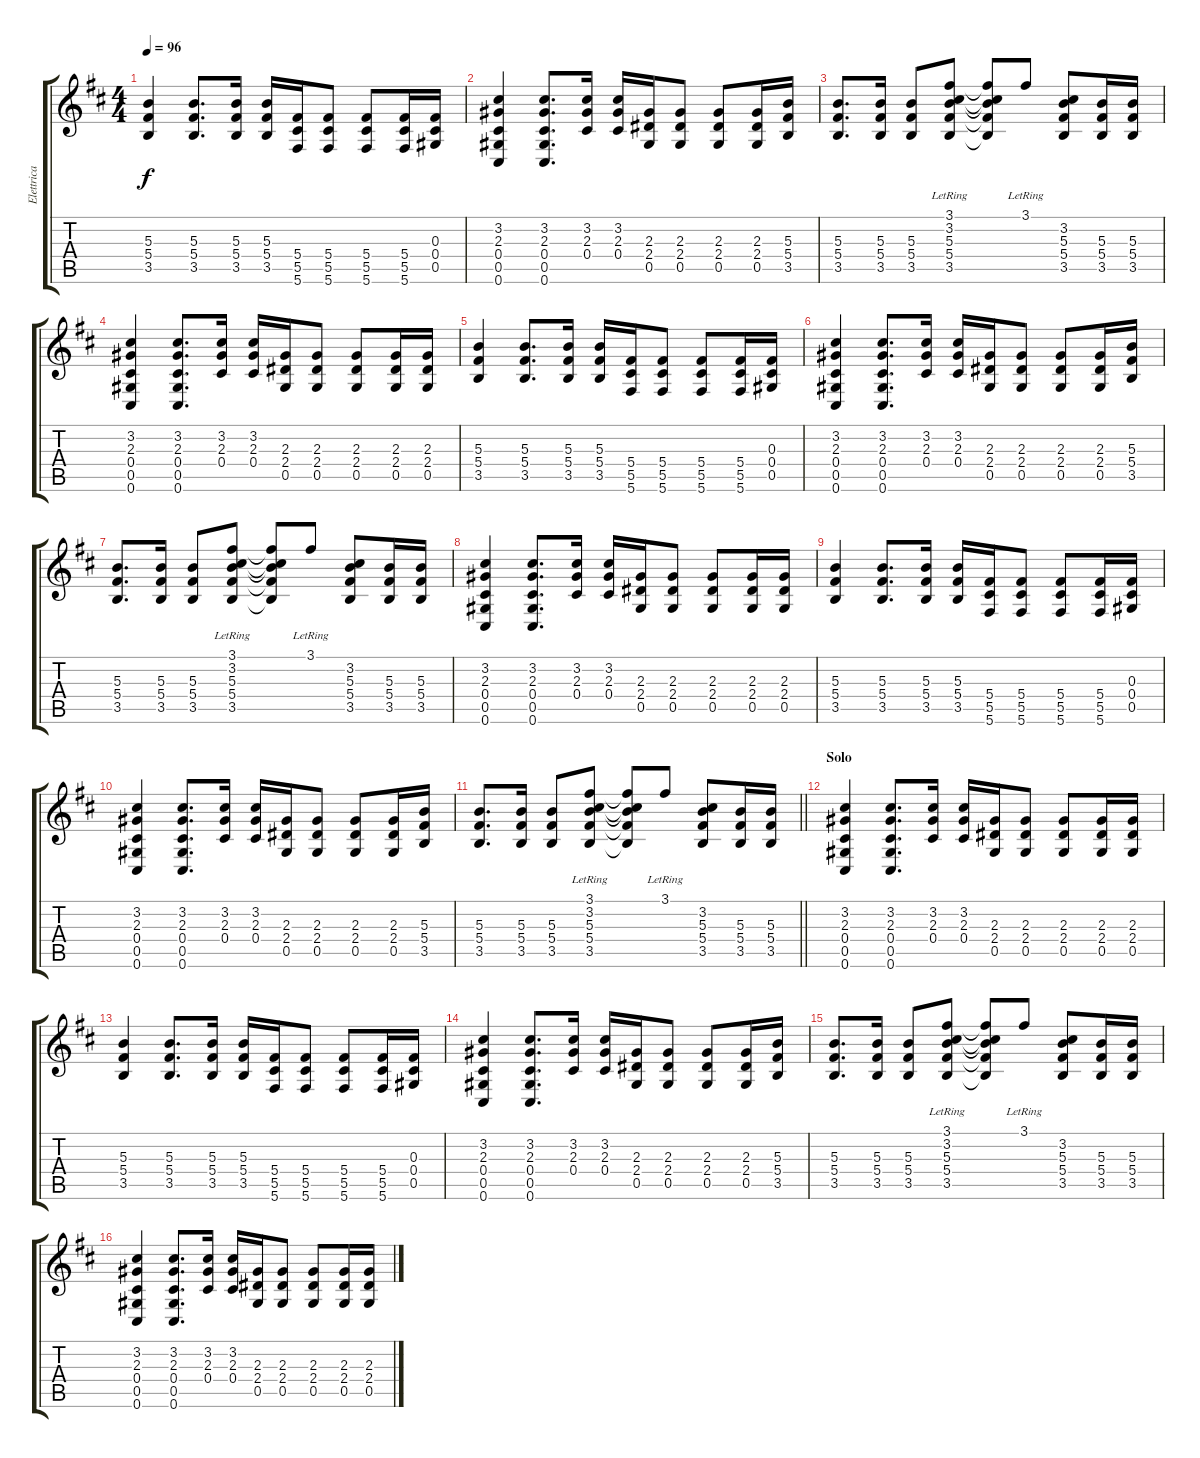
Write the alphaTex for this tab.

\track ("Elettrica Acc." "Elettrica ") {instrument overdrivenguitar}
\staff {score tabs}
\tuning (Eb4 Bb3 Gb3 Db3 Ab2 Db2) {hide}
\ts (4 4)
\tempo 96
\clef g2
\ks d
(5.3 5.4 3.5).4{dy f} (5.3 5.4 3.5).8{d} (5.3 5.4 3.5).16 (5.3 5.4 3.5).16 (5.4 5.5 5.6).16 (5.4 5.5 5.6).8 (5.4 5.5 5.6).8 (5.4 5.5 5.6).16 (0.3 0.4 0.5).16 |
(3.2 2.3 0.4 0.5 0.6).4 (3.2 2.3 0.4 0.5 0.6).8{d} (3.2 2.3 0.4).16 (3.2 2.3 0.4).16 (2.3 2.4 0.5).16 (2.3 2.4 0.5).8 (2.3 2.4 0.5).8 (2.3 2.4 0.5).16 (5.3 5.4 3.5).16 |
(5.3 5.4 3.5).8{d} (5.3 5.4 3.5).16 (5.3 5.4 3.5).8 (3.1{lr} 3.2 5.3 5.4 3.5).8 (3.1{t} 3.2{t} 5.3{t} 5.4{t} 3.5{t}).8 3.1{lr}.8 (3.2 5.3 5.4 3.5).8 (5.3 5.4 3.5).16 (5.3 5.4 3.5).16 |
(3.2 2.3 0.4 0.5 0.6).4 (3.2 2.3 0.4 0.5 0.6).8{d} (3.2 2.3 0.4).16 (3.2 2.3 0.4).16 (2.3 2.4 0.5).16 (2.3 2.4 0.5).8 (2.3 2.4 0.5).8 (2.3 2.4 0.5).16 (2.3 2.4 0.5).16 |
(5.3 5.4 3.5).4 (5.3 5.4 3.5).8{d} (5.3 5.4 3.5).16 (5.3 5.4 3.5).16 (5.4 5.5 5.6).16 (5.4 5.5 5.6).8 (5.4 5.5 5.6).8 (5.4 5.5 5.6).16 (0.3 0.4 0.5).16 |
(3.2 2.3 0.4 0.5 0.6).4 (3.2 2.3 0.4 0.5 0.6).8{d} (3.2 2.3 0.4).16 (3.2 2.3 0.4).16 (2.3 2.4 0.5).16 (2.3 2.4 0.5).8 (2.3 2.4 0.5).8 (2.3 2.4 0.5).16 (5.3 5.4 3.5).16 |
(5.3 5.4 3.5).8{d} (5.3 5.4 3.5).16 (5.3 5.4 3.5).8 (3.1{lr} 3.2 5.3 5.4 3.5).8 (3.1{t} 3.2{t} 5.3{t} 5.4{t} 3.5{t}).8 3.1{lr}.8 (3.2 5.3 5.4 3.5).8 (5.3 5.4 3.5).16 (5.3 5.4 3.5).16 |
(3.2 2.3 0.4 0.5 0.6).4 (3.2 2.3 0.4 0.5 0.6).8{d} (3.2 2.3 0.4).16 (3.2 2.3 0.4).16 (2.3 2.4 0.5).16 (2.3 2.4 0.5).8 (2.3 2.4 0.5).8 (2.3 2.4 0.5).16 (2.3 2.4 0.5).16 |
(5.3 5.4 3.5).4 (5.3 5.4 3.5).8{d} (5.3 5.4 3.5).16 (5.3 5.4 3.5).16 (5.4 5.5 5.6).16 (5.4 5.5 5.6).8 (5.4 5.5 5.6).8 (5.4 5.5 5.6).16 (0.3 0.4 0.5).16 |
(3.2 2.3 0.4 0.5 0.6).4 (3.2 2.3 0.4 0.5 0.6).8{d} (3.2 2.3 0.4).16 (3.2 2.3 0.4).16 (2.3 2.4 0.5).16 (2.3 2.4 0.5).8 (2.3 2.4 0.5).8 (2.3 2.4 0.5).16 (5.3 5.4 3.5).16 |
\barLineRight lightlight
(5.3 5.4 3.5).8{d} (5.3 5.4 3.5).16 (5.3 5.4 3.5).8 (3.1{lr} 3.2 5.3 5.4 3.5).8 (3.1{t} 3.2{t} 5.3{t} 5.4{t} 3.5{t}).8 3.1{lr}.8 (3.2 5.3 5.4 3.5).8 (5.3 5.4 3.5).16 (5.3 5.4 3.5).16 |
\section ("" "Solo")
(3.2 2.3 0.4 0.5 0.6).4 (3.2 2.3 0.4 0.5 0.6).8{d} (3.2 2.3 0.4).16 (3.2 2.3 0.4).16 (2.3 2.4 0.5).16 (2.3 2.4 0.5).8 (2.3 2.4 0.5).8 (2.3 2.4 0.5).16 (2.3 2.4 0.5).16 |
(5.3 5.4 3.5).4 (5.3 5.4 3.5).8{d} (5.3 5.4 3.5).16 (5.3 5.4 3.5).16 (5.4 5.5 5.6).16 (5.4 5.5 5.6).8 (5.4 5.5 5.6).8 (5.4 5.5 5.6).16 (0.3 0.4 0.5).16 |
(3.2 2.3 0.4 0.5 0.6).4 (3.2 2.3 0.4 0.5 0.6).8{d} (3.2 2.3 0.4).16 (3.2 2.3 0.4).16 (2.3 2.4 0.5).16 (2.3 2.4 0.5).8 (2.3 2.4 0.5).8 (2.3 2.4 0.5).16 (5.3 5.4 3.5).16 |
(5.3 5.4 3.5).8{d} (5.3 5.4 3.5).16 (5.3 5.4 3.5).8 (3.1{lr} 3.2 5.3 5.4 3.5).8 (3.1{t} 3.2{t} 5.3{t} 5.4{t} 3.5{t}).8 3.1{lr}.8 (3.2 5.3 5.4 3.5).8 (5.3 5.4 3.5).16 (5.3 5.4 3.5).16 |
(3.2 2.3 0.4 0.5 0.6).4 (3.2 2.3 0.4 0.5 0.6).8{d} (3.2 2.3 0.4).16 (3.2 2.3 0.4).16 (2.3 2.4 0.5).16 (2.3 2.4 0.5).8 (2.3 2.4 0.5).8 (2.3 2.4 0.5).16 (2.3 2.4 0.5).16
